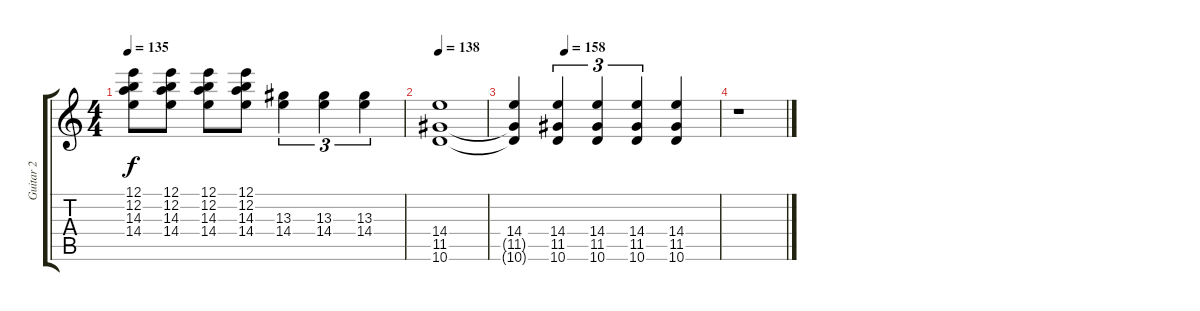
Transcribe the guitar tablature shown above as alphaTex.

\track ("Guitar 2" "Guitar 2") {instrument distortionguitar}
\staff {score tabs}
\tuning (E4 B3 G3 D3 A2 E2) {hide}
\ts (4 4)
\tempo 135
\clef g2
\ks c
(12.1 12.2 14.3 14.4).8{dy f} (12.1 12.2 14.3 14.4).8 (12.1 12.2 14.3 14.4).8 (12.1 12.2 14.3 14.4).8 (13.3 14.4).4{tu (3 2)} (13.3 14.4).4{tu (3 2)} (13.3 14.4).4{tu (3 2)} |
\tempo 138
(14.4 11.5 10.6).1 |
\tempo (158 0.25)
(14.4 11.5{t} 10.6{t}).4 (14.4 11.5 10.6).4{tu (3 2)} (14.4 11.5 10.6).4{tu (3 2)} (14.4 11.5 10.6).4{tu (3 2)} (14.4 11.5 10.6).4 |
r.1
